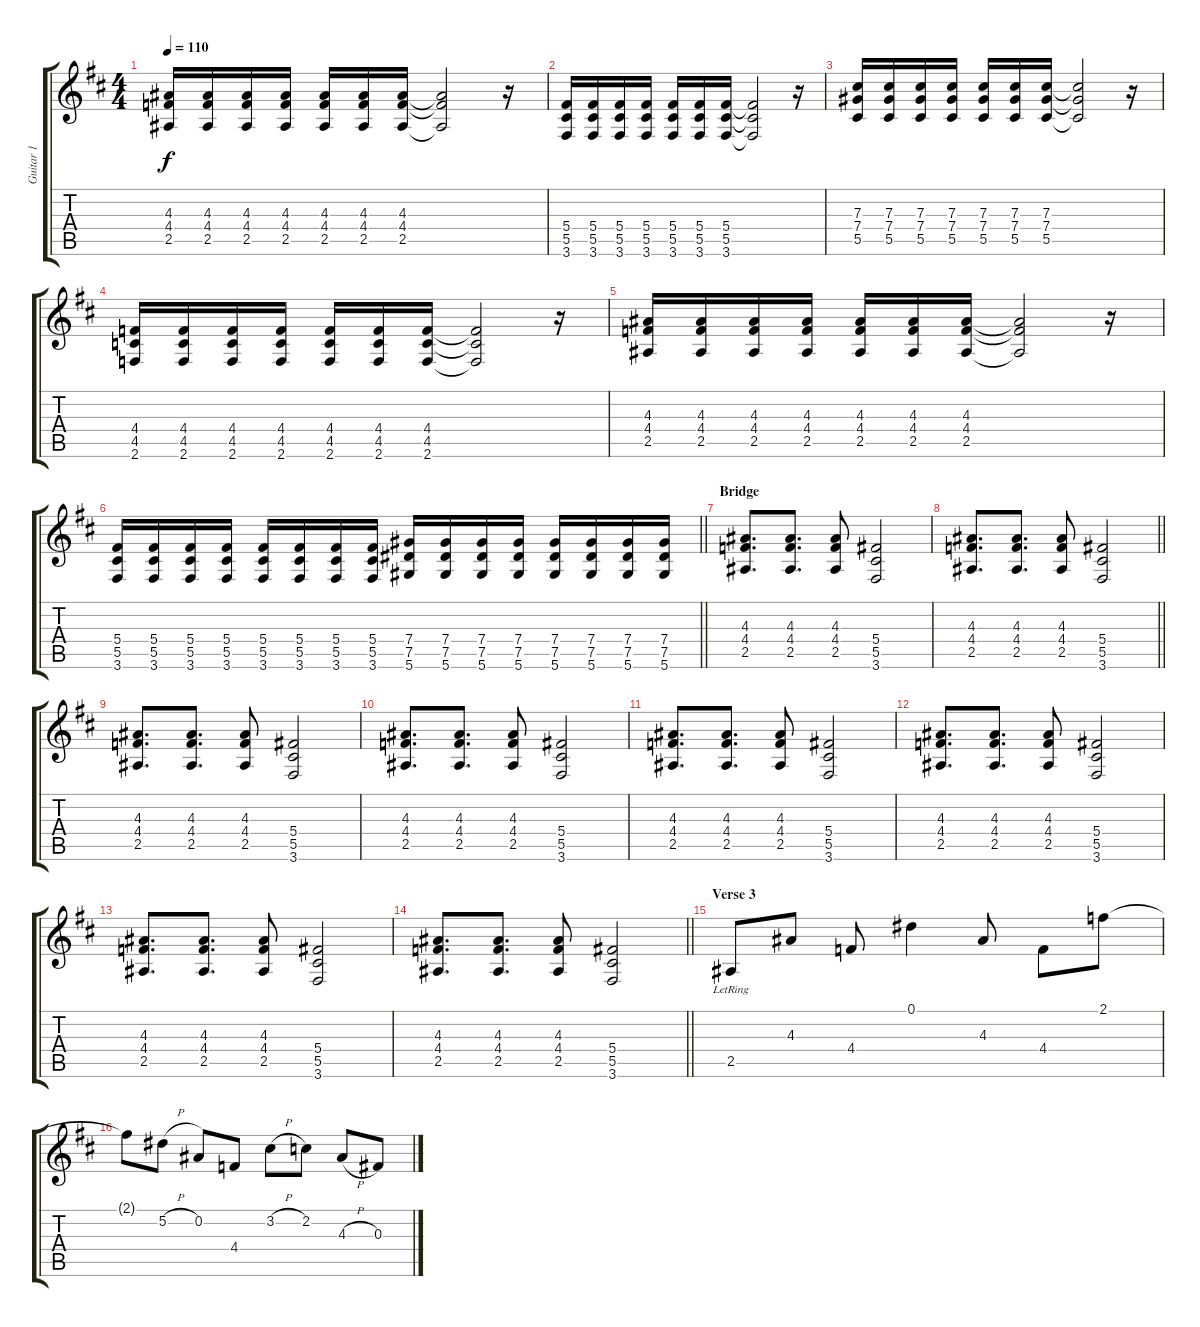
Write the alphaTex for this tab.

\track ("Guitar 1" "Guitar 1") {instrument acousticguitarsteel}
\staff {score tabs}
\tuning (Eb4 Bb3 Gb3 Db3 Ab2 Eb2) {hide}
\ts (4 4)
\tempo 110
\clef g2
\ks d
(4.3 4.4 2.5).16{dy f} (4.3 4.4 2.5).16 (4.3 4.4 2.5).16 (4.3 4.4 2.5).16 (4.3 4.4 2.5).16 (4.3 4.4 2.5).16 (4.3 4.4 2.5).16 (4.3{t} 4.4{t} 2.5{t}).2 r.16 |
(5.4 5.5 3.6).16 (5.4 5.5 3.6).16 (5.4 5.5 3.6).16 (5.4 5.5 3.6).16 (5.4 5.5 3.6).16 (5.4 5.5 3.6).16 (5.4 5.5 3.6).16 (5.4{t} 5.5{t} 3.6{t}).2 r.16 |
(7.3 7.4 5.5).16 (7.3 7.4 5.5).16 (7.3 7.4 5.5).16 (7.3 7.4 5.5).16 (7.3 7.4 5.5).16 (7.3 7.4 5.5).16 (7.3 7.4 5.5).16 (7.3{t} 7.4{t} 5.5{t}).2 r.16 |
(4.4 4.5 2.6).16 (4.4 4.5 2.6).16 (4.4 4.5 2.6).16 (4.4 4.5 2.6).16 (4.4 4.5 2.6).16 (4.4 4.5 2.6).16 (4.4 4.5 2.6).16 (4.4{t} 4.5{t} 2.6{t}).2 r.16 |
(4.3 4.4 2.5).16 (4.3 4.4 2.5).16 (4.3 4.4 2.5).16 (4.3 4.4 2.5).16 (4.3 4.4 2.5).16 (4.3 4.4 2.5).16 (4.3 4.4 2.5).16 (4.3{t} 4.4{t} 2.5{t}).2 r.16 |
\barLineRight lightlight
(5.4 5.5 3.6).16 (5.4 5.5 3.6).16 (5.4 5.5 3.6).16 (5.4 5.5 3.6).16 (5.4 5.5 3.6).16 (5.4 5.5 3.6).16 (5.4 5.5 3.6).16 (5.4 5.5 3.6).16 (7.4 7.5 5.6).16 (7.4 7.5 5.6).16 (7.4 7.5 5.6).16 (7.4 7.5 5.6).16 (7.4 7.5 5.6).16 (7.4 7.5 5.6).16 (7.4 7.5 5.6).16 (7.4 7.5 5.6).16 |
\section ("" "Bridge")
(4.3 4.4 2.5).8{d} (4.3 4.4 2.5).8{d} (4.3 4.4 2.5).8 (5.4 5.5 3.6).2 |
\barLineRight lightlight
(4.3 4.4 2.5).8{d} (4.3 4.4 2.5).8{d} (4.3 4.4 2.5).8 (5.4 5.5 3.6).2 |
(4.3 4.4 2.5).8{d} (4.3 4.4 2.5).8{d} (4.3 4.4 2.5).8 (5.4 5.5 3.6).2 |
(4.3 4.4 2.5).8{d} (4.3 4.4 2.5).8{d} (4.3 4.4 2.5).8 (5.4 5.5 3.6).2 |
(4.3 4.4 2.5).8{d} (4.3 4.4 2.5).8{d} (4.3 4.4 2.5).8 (5.4 5.5 3.6).2 |
(4.3 4.4 2.5).8{d} (4.3 4.4 2.5).8{d} (4.3 4.4 2.5).8 (5.4 5.5 3.6).2 |
(4.3 4.4 2.5).8{d} (4.3 4.4 2.5).8{d} (4.3 4.4 2.5).8 (5.4 5.5 3.6).2 |
\barLineRight lightlight
(4.3 4.4 2.5).8{d} (4.3 4.4 2.5).8{d} (4.3 4.4 2.5).8 (5.4 5.5 3.6).2 |
\section ("" "Verse 3")
2.5{lr}.8{volume 10 instrument acousticguitarsteel} 4.3.8 4.4.8 0.1.4 4.3.8 4.4.8 2.1.8 |
2.1{t}.8 5.2{h}.8 0.2.8 4.4.8 3.2{h}.8 2.2.8 4.3{h}.8 0.3.8
